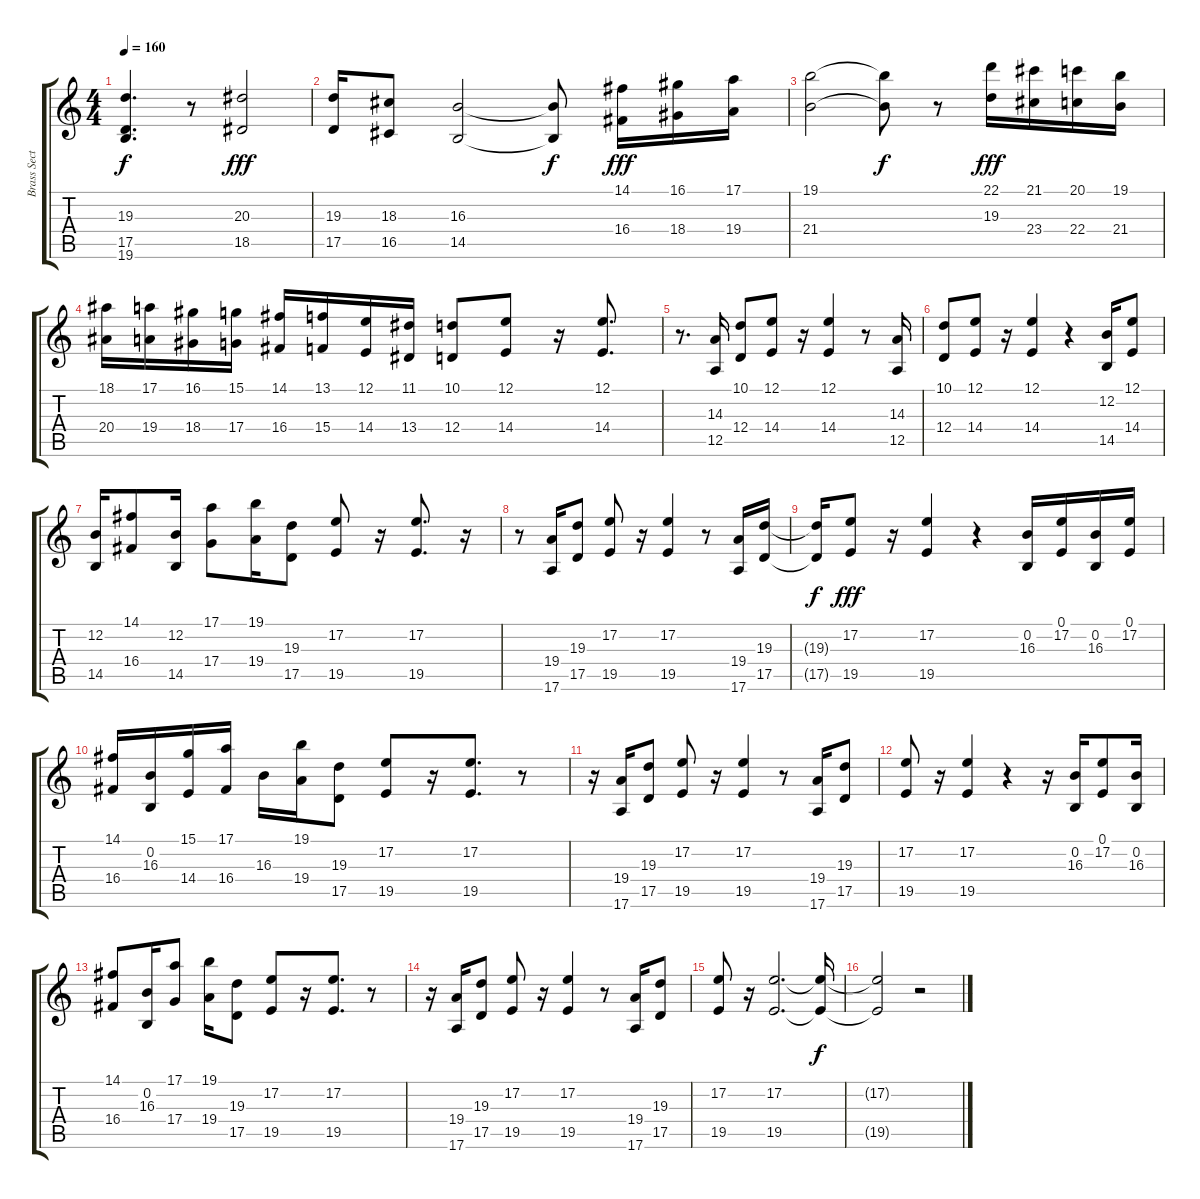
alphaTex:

\track ("Brass Section" "Brass Sect") {instrument brasssection}
\staff {score tabs}
\tuning (E4 B3 G3 D3 A2 E2) {hide}
\ts (4 4)
\tempo 160
\clef g2
\ks c
(19.3{t} 17.5{t} 19.6{t}).4{d dy f} r.8 (20.3 18.5).2{dy fff} |
(19.3 17.5).16 (18.3 16.5).8 (16.3 14.5).2 (16.3{t} 14.5{t}).8{dy f} (14.1 16.4).16{dy fff} (16.1 18.4).16 (17.1 19.4).16 |
(19.1 21.4).2 (19.1{t} 21.4{t}).8{dy f} r.8 (22.1 19.3).16{dy fff} (21.1 23.4).16 (20.1 22.4).16 (19.1 21.4).16 |
(18.1 20.4).16 (17.1 19.4).16 (16.1 18.4).16 (15.1 17.4).16 (14.1 16.4).16 (13.1 15.4).16 (12.1 14.4).16 (11.1 13.4).16 (10.1 12.4).8 (12.1 14.4).8 r.16 (12.1 14.4).8{d} |
r.8{d} (14.3 12.5).16 (10.1 12.4).8 (12.1 14.4).8 r.16 (12.1 14.4).4 r.8 (14.3 12.5).16 |
(10.1 12.4).8 (12.1 14.4).8 r.16 (12.1 14.4).4 r.4 (12.2 14.5).16 (12.1 14.4).8 |
(12.2 14.5).16 (14.1 16.4).8 (12.2 14.5).16 (17.1 17.4).8 (19.1 19.4).16 (19.3 17.5).8 (17.2 19.5).8 r.16 (17.2 19.5).8{d} r.16 |
r.8 (19.4 17.6).16 (19.3 17.5).8 (17.2 19.5).8 r.16 (17.2 19.5).4 r.8 (19.4 17.6).16 (19.3 17.5).16 |
(19.3{t} 17.5{t}).16{dy f} (17.2 19.5).8{dy fff} r.16 (17.2 19.5).4 r.4 (0.2 16.3).16 (0.1 17.2).16 (0.2 16.3).16 (0.1 17.2).16 |
(14.1 16.4).16 (0.2 16.3).16 (15.1 14.4).16 (17.1 16.4).16 16.3.16 (19.1 19.4).16 (19.3 17.5).8 (17.2 19.5).8 r.16 (17.2 19.5).8{d} r.8 |
r.16 (19.4 17.6).16 (19.3 17.5).8 (17.2 19.5).8 r.16 (17.2 19.5).4 r.8 (19.4 17.6).16 (19.3 17.5).8 |
(17.2 19.5).8 r.16 (17.2 19.5).4 r.4 r.16 (0.2 16.3).16 (0.1 17.2).8 (0.2 16.3).16 |
(14.1 16.4).8 (0.2 16.3).16 (17.1 17.4).8 (19.1 19.4).16 (19.3 17.5).8 (17.2 19.5).8 r.16 (17.2 19.5).8{d} r.8 |
r.16 (19.4 17.6).16 (19.3 17.5).8 (17.2 19.5).8 r.16 (17.2 19.5).4 r.8 (19.4 17.6).16 (19.3 17.5).8 |
(17.2 19.5).8 r.16 (17.2 19.5).2{d} (17.2{t} 19.5{t}).16{dy f} |
(17.2{t} 19.5{t}).2 r.2
